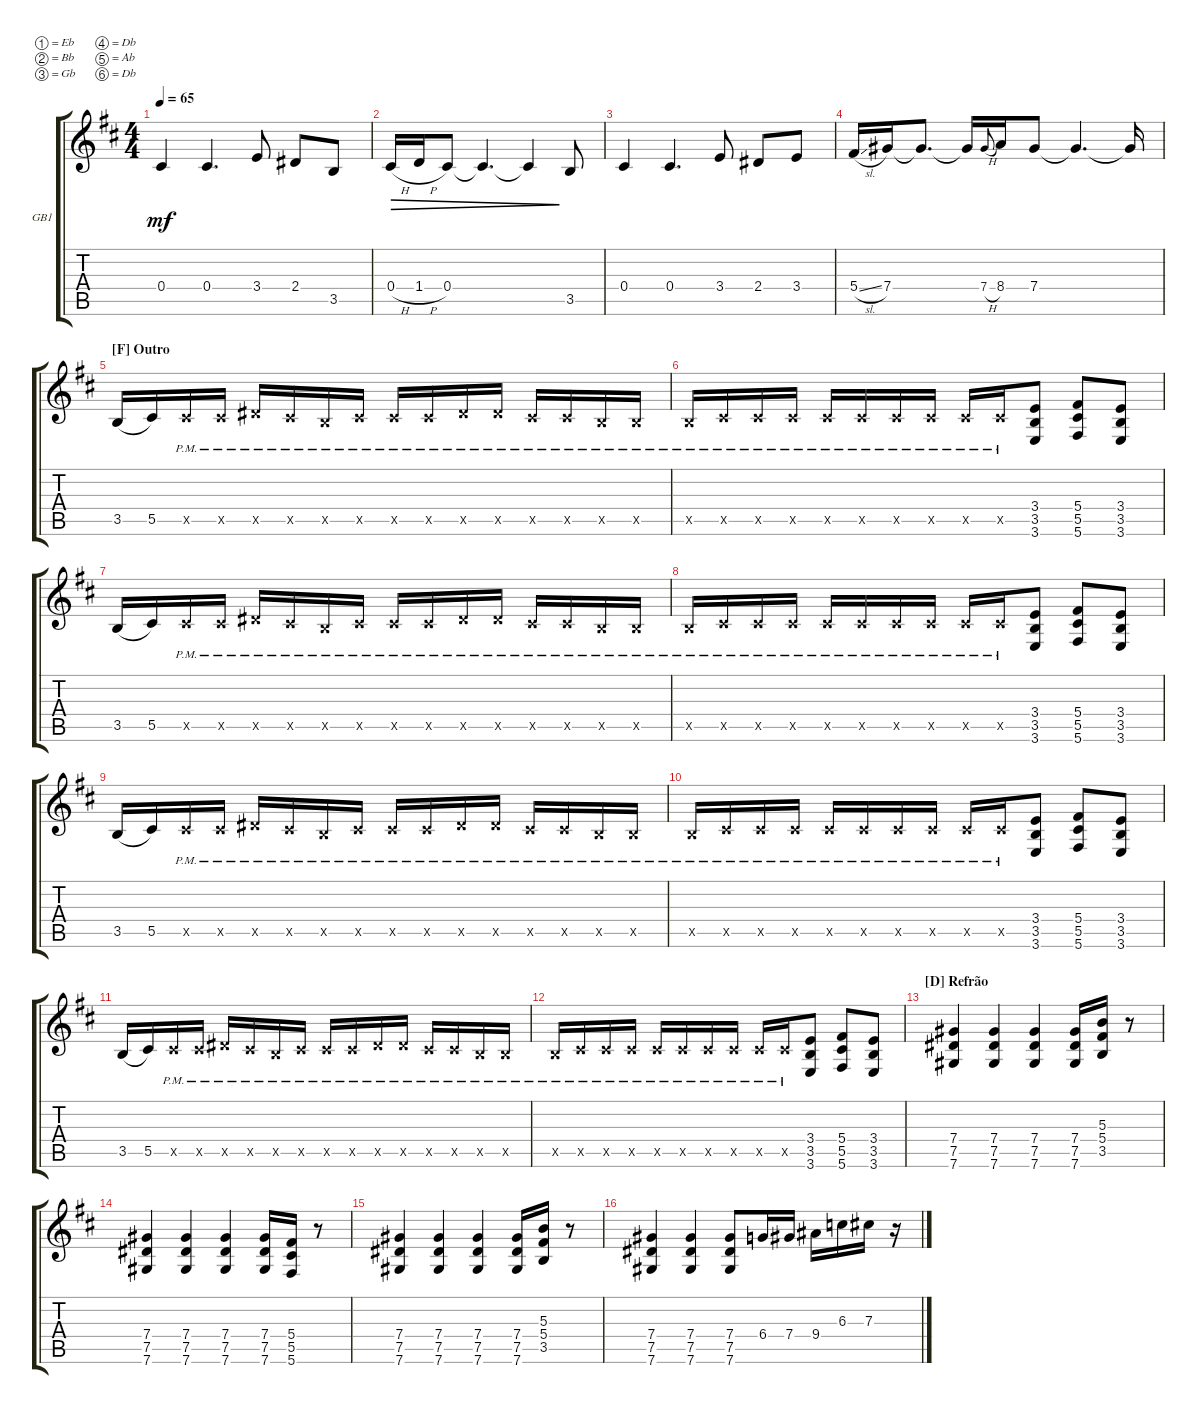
\defaultSystemsLayout 4
\bracketExtendMode groupsimilarinstruments
\firstSystemTrackNameOrientation horizontal
\otherSystemsTrackNameOrientation horizontal
\track ("Guitarra Base 1" "GB1") {multiBarRest instrument distortionguitar}
\staff {score tabs}
\tuning (Eb4 Bb3 Gb3 Db3 Ab2 Db2)
\ts (4 4)
\tempo 65
\clef g2
\ks d
0.4.4{dy mf} 0.4.4{d} 3.4.8 2.4.8 3.5.8 |
0.4{h}.16{dec} 1.4{h}.16{dec} 0.4.8{dec} 0.4{t}.4{d dec} 0.4{t}.4{dec} 3.5.8 |
0.4.4 0.4.4{d} 3.4.8 2.4.8 3.4.8 |
5.4{sl}.16 7.4.16 7.4{t}.8{d} 7.4{t}.16 7.4{h}.8{gr onbeat} 8.4.16 7.4.8 7.4{t}.4{d} 7.4{t}.16 |
\section ("F" "Outro")
3.5.16{legatoorigin} 5.5.16 5.5{pm x}.16 5.5{pm x}.16 7.5{pm x}.16 5.5{pm x}.16 3.5{pm x}.16 5.5{pm x}.16 5.5{pm x}.16 5.5{pm x}.16 7.5{pm x}.16 7.5{pm x}.16 5.5{pm x}.16 5.5{pm x}.16 3.5{pm x}.16 3.5{pm x}.16 |
3.5{pm x}.16 5.5{pm x}.16 5.5{pm x}.16 5.5{pm x}.16 5.5{pm x}.16 5.5{pm x}.16 5.5{pm x}.16 5.5{pm x}.16 5.5{pm x}.16 5.5{pm x}.16 (3.5 3.6 3.4).8 (5.6 5.5 5.4).8 (3.5 3.6 3.4).8 |
3.5.16{legatoorigin} 5.5.16 5.5{pm x}.16 5.5{pm x}.16 7.5{pm x}.16 5.5{pm x}.16 3.5{pm x}.16 5.5{pm x}.16 5.5{pm x}.16 5.5{pm x}.16 7.5{pm x}.16 7.5{pm x}.16 5.5{pm x}.16 5.5{pm x}.16 3.5{pm x}.16 3.5{pm x}.16 |
3.5{pm x}.16 5.5{pm x}.16 5.5{pm x}.16 5.5{pm x}.16 5.5{pm x}.16 5.5{pm x}.16 5.5{pm x}.16 5.5{pm x}.16 5.5{pm x}.16 5.5{pm x}.16 (3.5 3.6 3.4).8 (5.6 5.5 5.4).8 (3.5 3.6 3.4).8 |
3.5.16{legatoorigin} 5.5.16 5.5{pm x}.16 5.5{pm x}.16 7.5{pm x}.16 5.5{pm x}.16 3.5{pm x}.16 5.5{pm x}.16 5.5{pm x}.16 5.5{pm x}.16 7.5{pm x}.16 7.5{pm x}.16 5.5{pm x}.16 5.5{pm x}.16 3.5{pm x}.16 3.5{pm x}.16 |
3.5{pm x}.16 5.5{pm x}.16 5.5{pm x}.16 5.5{pm x}.16 5.5{pm x}.16 5.5{pm x}.16 5.5{pm x}.16 5.5{pm x}.16 5.5{pm x}.16 5.5{pm x}.16 (3.5 3.6 3.4).8 (5.6 5.5 5.4).8 (3.5 3.6 3.4).8 |
3.5.16{legatoorigin} 5.5.16 5.5{pm x}.16 5.5{pm x}.16 7.5{pm x}.16 5.5{pm x}.16 3.5{pm x}.16 5.5{pm x}.16 5.5{pm x}.16 5.5{pm x}.16 7.5{pm x}.16 7.5{pm x}.16 5.5{pm x}.16 5.5{pm x}.16 3.5{pm x}.16 3.5{pm x}.16 |
3.5{pm x}.16 5.5{pm x}.16 5.5{pm x}.16 5.5{pm x}.16 5.5{pm x}.16 5.5{pm x}.16 5.5{pm x}.16 5.5{pm x}.16 5.5{pm x}.16 5.5{pm x}.16 (3.5 3.6 3.4).8 (5.6 5.5 5.4).8 (3.5 3.6 3.4).8 |
\section ("D" "Refrão")
(7.6 7.5 7.4).4 (7.6 7.5 7.4).4 (7.6 7.5 7.4).4 (7.6 7.5 7.4).16 (3.5 5.4 5.3).16 r.8 |
(7.6 7.5 7.4).4 (7.6 7.5 7.4).4 (7.6 7.5 7.4).4 (7.6 7.5 7.4).16 (5.5 5.6 5.4).16 r.8 |
(7.6 7.5 7.4).4 (7.6 7.5 7.4).4 (7.6 7.5 7.4).4 (7.6 7.5 7.4).16 (3.5 5.4 5.3).16 r.8 |
(7.6 7.5 7.4).4 (7.6 7.5 7.4).4 (7.6 7.5 7.4).8 6.4.16 7.4.16 9.4.16 6.3.16 7.3.16 r.16
